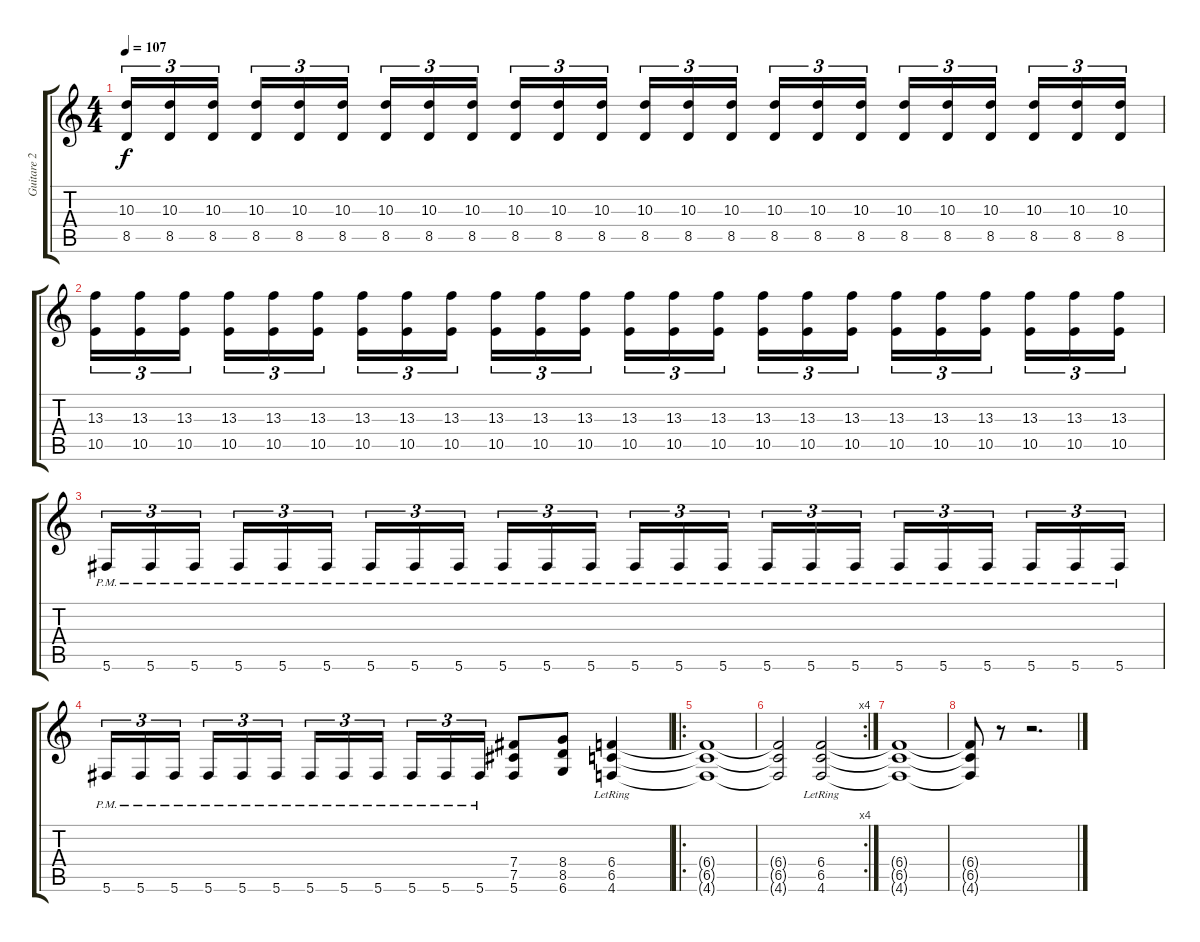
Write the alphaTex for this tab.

\track ("Guitare 2" "Guitare 2") {instrument distortionguitar}
\staff {score tabs}
\tuning (Db4 Ab3 E3 B2 Gb2 Db2) {hide}
\ts (4 4)
\tempo 107
\clef g2
\ks c
(10.3 8.5).16{tu (3 2) dy f} (10.3 8.5).16{tu (3 2)} (10.3 8.5).16{tu (3 2) beam splitsecondary} (10.3 8.5).16{tu (3 2)} (10.3 8.5).16{tu (3 2)} (10.3 8.5).16{tu (3 2)} (10.3 8.5).16{tu (3 2)} (10.3 8.5).16{tu (3 2)} (10.3 8.5).16{tu (3 2) beam splitsecondary} (10.3 8.5).16{tu (3 2)} (10.3 8.5).16{tu (3 2)} (10.3 8.5).16{tu (3 2)} (10.3 8.5).16{tu (3 2)} (10.3 8.5).16{tu (3 2)} (10.3 8.5).16{tu (3 2) beam splitsecondary} (10.3 8.5).16{tu (3 2)} (10.3 8.5).16{tu (3 2)} (10.3 8.5).16{tu (3 2)} (10.3 8.5).16{tu (3 2)} (10.3 8.5).16{tu (3 2)} (10.3 8.5).16{tu (3 2) beam splitsecondary} (10.3 8.5).16{tu (3 2)} (10.3 8.5).16{tu (3 2)} (10.3 8.5).16{tu (3 2)} |
(13.3 10.5).16{tu (3 2)} (13.3 10.5).16{tu (3 2)} (13.3 10.5).16{tu (3 2) beam splitsecondary} (13.3 10.5).16{tu (3 2)} (13.3 10.5).16{tu (3 2)} (13.3 10.5).16{tu (3 2)} (13.3 10.5).16{tu (3 2)} (13.3 10.5).16{tu (3 2)} (13.3 10.5).16{tu (3 2) beam splitsecondary} (13.3 10.5).16{tu (3 2)} (13.3 10.5).16{tu (3 2)} (13.3 10.5).16{tu (3 2)} (13.3 10.5).16{tu (3 2)} (13.3 10.5).16{tu (3 2)} (13.3 10.5).16{tu (3 2) beam splitsecondary} (13.3 10.5).16{tu (3 2)} (13.3 10.5).16{tu (3 2)} (13.3 10.5).16{tu (3 2)} (13.3 10.5).16{tu (3 2)} (13.3 10.5).16{tu (3 2)} (13.3 10.5).16{tu (3 2) beam splitsecondary} (13.3 10.5).16{tu (3 2)} (13.3 10.5).16{tu (3 2)} (13.3 10.5).16{tu (3 2)} |
5.6{pm}.16{tu (3 2)} 5.6{pm}.16{tu (3 2)} 5.6{pm}.16{tu (3 2) beam splitsecondary} 5.6{pm}.16{tu (3 2)} 5.6{pm}.16{tu (3 2)} 5.6{pm}.16{tu (3 2)} 5.6{pm}.16{tu (3 2)} 5.6{pm}.16{tu (3 2)} 5.6{pm}.16{tu (3 2) beam splitsecondary} 5.6{pm}.16{tu (3 2)} 5.6{pm}.16{tu (3 2)} 5.6{pm}.16{tu (3 2)} 5.6{pm}.16{tu (3 2)} 5.6{pm}.16{tu (3 2)} 5.6{pm}.16{tu (3 2) beam splitsecondary} 5.6{pm}.16{tu (3 2)} 5.6{pm}.16{tu (3 2)} 5.6{pm}.16{tu (3 2)} 5.6{pm}.16{tu (3 2)} 5.6{pm}.16{tu (3 2)} 5.6{pm}.16{tu (3 2) beam splitsecondary} 5.6{pm}.16{tu (3 2)} 5.6{pm}.16{tu (3 2)} 5.6{pm}.16{tu (3 2)} |
5.6{pm}.16{tu (3 2)} 5.6{pm}.16{tu (3 2)} 5.6{pm}.16{tu (3 2) beam splitsecondary} 5.6{pm}.16{tu (3 2)} 5.6{pm}.16{tu (3 2)} 5.6{pm}.16{tu (3 2)} 5.6{pm}.16{tu (3 2)} 5.6{pm}.16{tu (3 2)} 5.6{pm}.16{tu (3 2) beam splitsecondary} 5.6{pm}.16{tu (3 2)} 5.6{pm}.16{tu (3 2)} 5.6{pm}.16{tu (3 2)} (7.4 7.5 5.6).8 (8.4 8.5 6.6).8 (6.4{lr} 6.5{lr} 4.6{lr}).4 |
\ro
(6.4{t} 6.5{t} 4.6{t}).1 |
\rc 4
(6.4{t} 6.5{t} 4.6{t}).2 (6.4{lr} 6.5{lr} 4.6{lr}).2 |
(6.4{t} 6.5{t} 4.6{t}).1 |
(6.4{t} 6.5{t} 4.6{t}).8 r.8 r.2{d}
